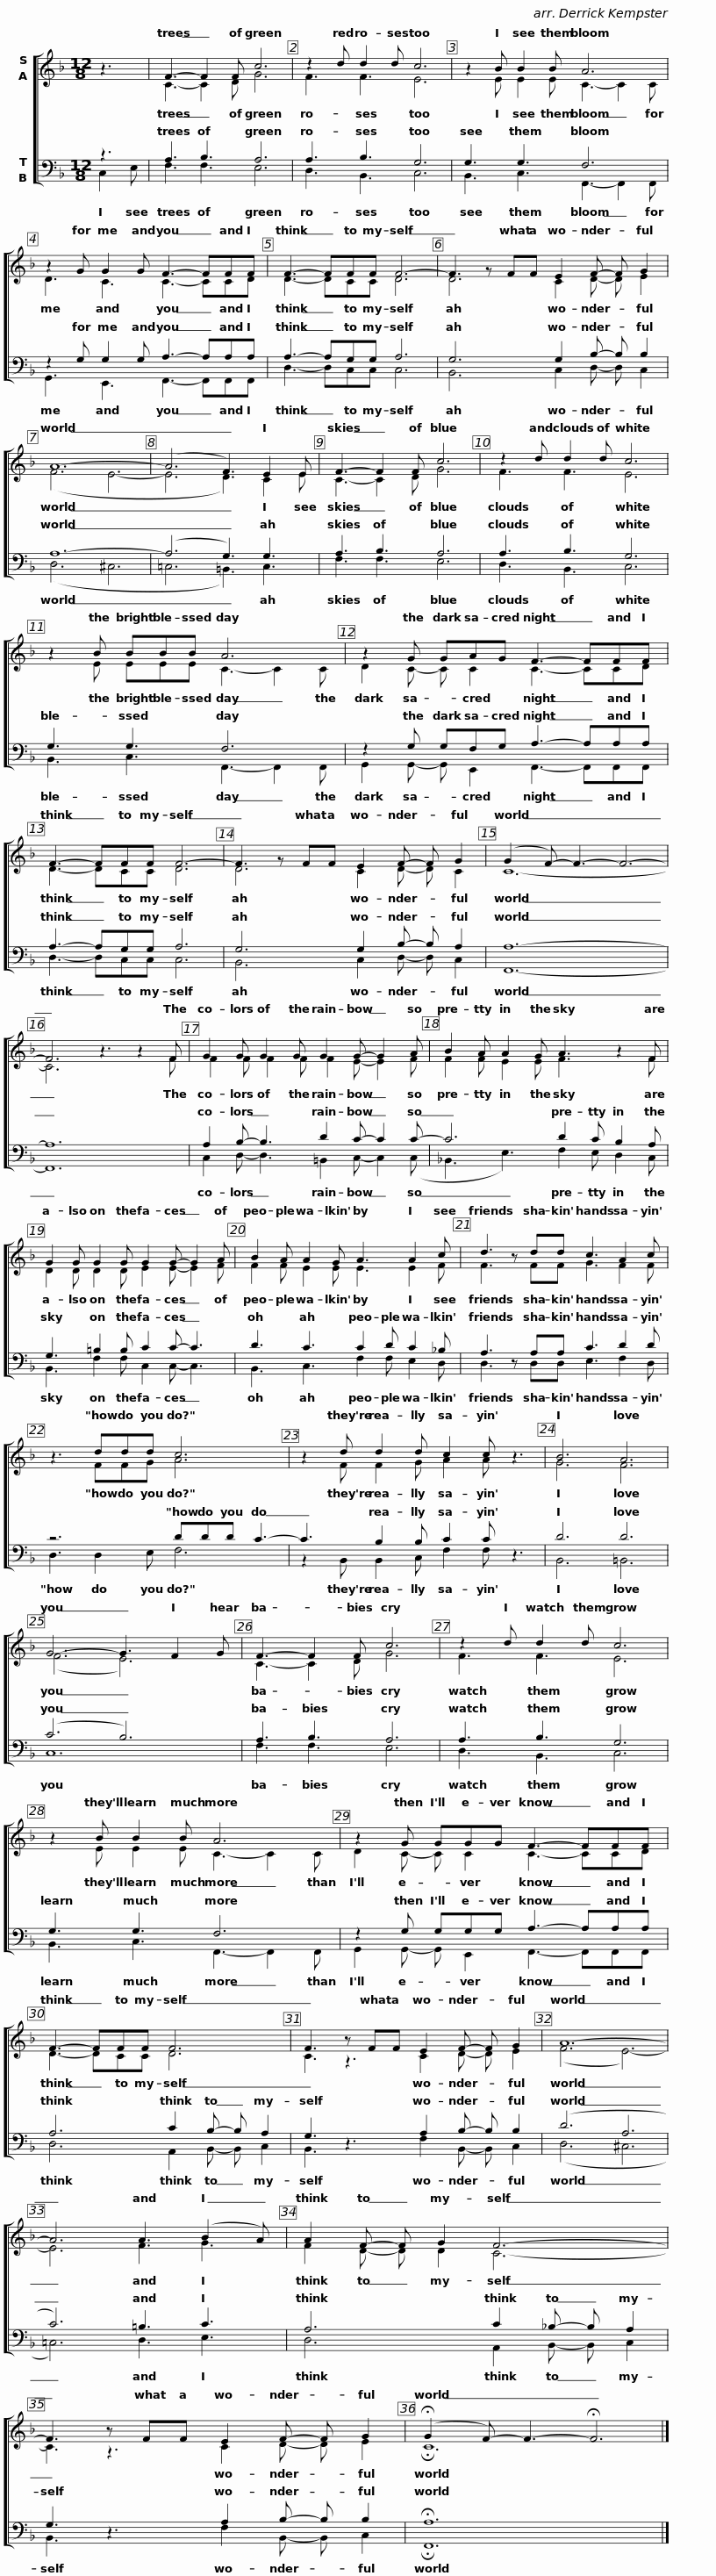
X:1
%%score [ ( 1 2 ) ( 3 4 ) ]
L:1/8
M:12/8
I:linebreak $
K:F
V:1 treble
V:2 treble
V:3 bass
V:4 bass
V:1
 z3 | F3- F2 F c6 | z2 d d2 d c6 | z2 B B2 B A6 |$ z2 G G2 G F3- FFF | %5
 F3- FFF F6- | F3 z FF E2 F- F G2 | A12- |$ (A6 F3) E2 E | F3- F2 F c6 | %10
 z2 d d2 d c6 | z2 B BBB A6 |$ z2 G GAG F3- FFF | F3- FFF F6- | F3 z FF E2 F- F G2 |$ %15
 (G2 F-) F3- F6- | F6 z3 z2 F | G2 G G2 G G2 G- G2 A |$ B2 A A2 G A3 z2 F | G2 G G2 G G2 G- G2 A | %20
 B2 A A2 G A3 A2 c |$ d3 z dd c3 A2 c | z3 ddd c6 | z2 d d2 d c2 c z3 |$ B6 A6 | %25
 G6- G3 F2 G | F3- F2 F c6 | z2 d d2 d c6 |$ z2 B B2 B A6 | z2 G GGG F3- FFF |$ %30
 F3- FFF F6 | F3 z FF E2 F- F G2 | A12- | A6 A3 (B2 A) |$ A2 F- F G2 F6- | %35
 F3 z FF E2 F- F G2 | (!fermata!G2 F-) F3- !fermata!F6 |] %37
V:2
 z3 | C3- C2 D G6 | F3 F3 E6 | z2 E E2 E C3- C2 C |$ D3 C3 C3- CCD | %5
 D3- DCC D6 | D6 C2 D- D E2 | (F6 E6- |$ E6 D3) C2 E | C3- C2 D G6 | %10
 F3 F3 E6 | z2 E EEE C3- C2 C |$ D2 C- C C2 C3- CCD | D3- DCC D6 | D6 C2 D- D C2 |$ %15
 C12- | C6 z3 z2 F | F2 F F2 F F2 E- E2 F |$ F2 F E2 E F3 z2 F | D2 D D2 D E2 E- E2 F | %20
 F2 F E2 E E3 E2 F |$ F3 z FF G3 F2 F | z3 FFG A6 | z2 F F2 G A2 A z3 |$ G6 F6 | %25
 (F6 E6) | C3- C2 D G6 | F3 F3 E6 |$ z2 E E2 E C3- C2 C | D2 C- C C2 C3- CCD |$ %30
 D3- DCC D6 | C3 z3 C2 D- D E2 | (F6 E6-) | E6 F3 G3 |$ F2 D- D D2 C6- | %35
 C3 z3 C2 D- D E2 | !fermata!C12 |] %37
V:3
 z3 | A,3 B,3 A,6 | A,3 B,3 G,6 | G,3 G,3 F,6 |$ z2 G, G,2 G, A,3- A,A,A, | %5
 A,3- A,G,G, A,6 | G,6 G,2 B,- B, B,2 | A,12- |$ (A,6 G,3) G,3 | A,3 B,3 A,6 | %10
 A,3 B,3 G,6 | G,3 G,3 F,6 |$ z2 G, G,F,G, A,3- A,A,A, | A,3- A,G,G, A,6 | G,6 G,2 B,- B, A,2 |$ %15
 A,12- | A,12 | A,2 B,- B,3 D2 C- C2 C- |$ C6 D2 C B,2 A, | G,3 =B,2 B, C2 C- C3 | %20
 D3 C3 C2 D C2 !courtesy!_B, |$ A,3 z A,A, C3 D2 D | z6 DDD C3- | C3 B,2 B, C2 C z3 |$ D6 D6 | %25
 (C6 B,6) | A,3 B,3 A,6 | A,3 B,3 G,6 |$ G,3 G,3 F,6 | z2 G, G,G,G, A,3- A,A,A, |$ %30
 A,6 C2 B,- B, A,2 | G,3 z3 A,2 B,- B, B,2 | (D6 A,6 | C6) =B,3 C3 |$ A,6 C2 !courtesy!_B,- B, A,2 | %35
 G,3 z3 A,2 B,- B, B,2 | !fermata!A,12 |] %37
V:4
 C,2 E, | F,3 F,3 E,6 | D,3 B,,3 C,6 | B,,3 C,3 F,,3- F,,2 F,, |$ G,,3 E,,3 F,,3- F,,F,,F,, | %5
 D,3- D,C,C, C,6 | B,,6 C,2 D,- D, C,2 | (D,6 ^C,6 |$ !courtesy!=C,6 =B,,3) C,3 | F,3 F,3 E,6 | %10
 D,3 B,,3 C,6 | B,,3 C,3 F,,3- F,,2 F,, |$ G,,2 G,,- G,, E,,2 F,,3- F,,F,,F,, | D,3- D,C,C, C,6 | B,,6 C,2 D,- D, C,2 |$ %15
 F,,12- | F,,12 | C,2 D,- D,3 =B,,2 C,- C,2 (C, |$ !courtesy!_B,,3 E,3) F,2 E, D,2 C, | B,,3 F,2 F, C,2 C,- C,3 | %20
 B,,3 C,3 F,2 F, E,2 D, |$ D,3 z D,D, E,3 F,2 D, | D,3 D,2 E, F,6 | z2 B,, B,,2 C, F,2 F, z3 |$ B,,6 =B,,6 | %25
 C,12 | F,3 F,3 E,6 | D,3 B,,3 C,6 |$ B,,3 C,3 F,,3- F,,2 F,, | G,,2 G,,- G,, E,,2 F,,3- F,,F,,F,, |$ %30
 D,6 A,,2 B,,- B,, C,2 | B,,3 z3 F,2 B,,- B,, C,2 | (D,6 ^C,6 | !courtesy!=C,6) D,3 E,3 |$ D,6 A,,2 B,,- B,, C,2 | %35
 B,,3 z3 F,2 B,,- B,, C,2 | !fermata!F,,12 |] %37
